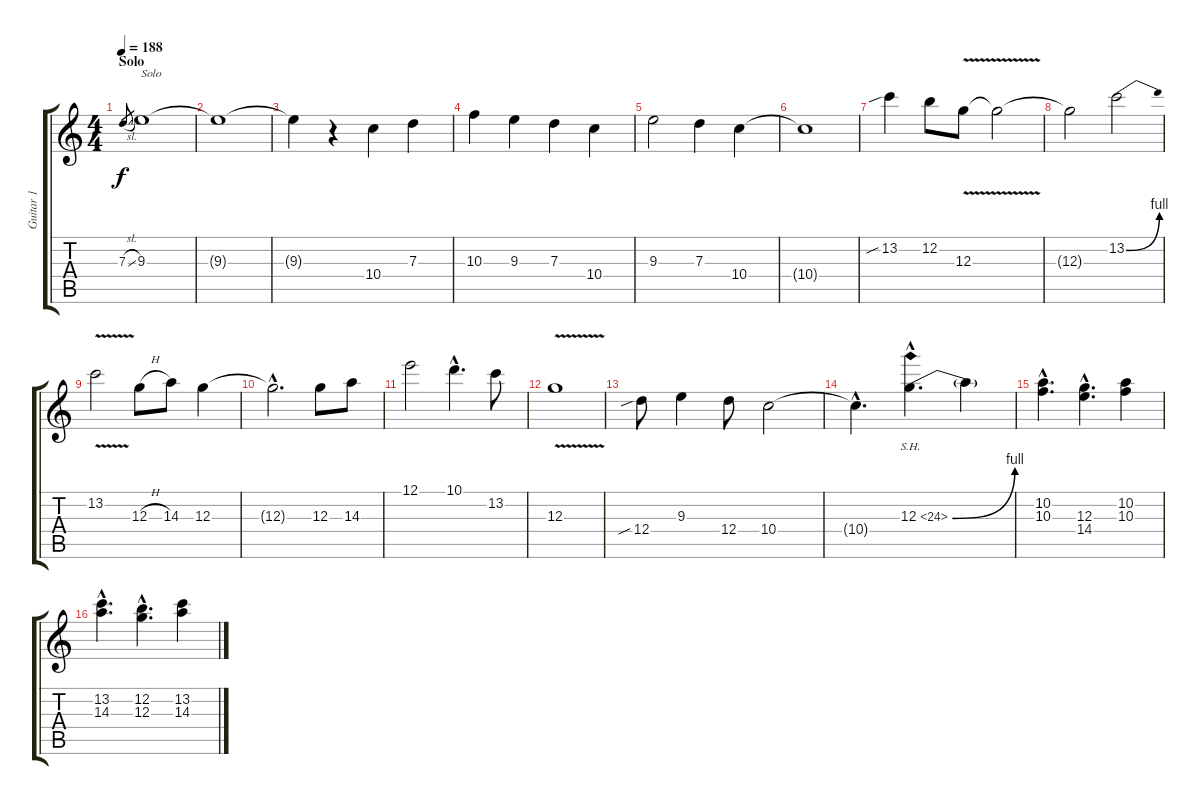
\track ("Guitar 1" "Guitar 1") {instrument distortionguitar}
\staff {score tabs}
\tuning (E4 B3 G3 D3 A2 E2) {hide}
\ts (4 4)
\section ("" "Solo")
\tempo 188
\clef g2
\ks c
7.3{sl}.8{gr dy f} 9.3.1{txt "Solo" volume 13} |
9.3{t}.1 |
9.3{t}.4 r.4 10.4.4 7.3.4 |
10.3.4 9.3.4 7.3.4 10.4.4 |
9.3.2 7.3.4 10.4.4 |
10.4{t}.1 |
13.2{sib}.4 12.2.8 12.3{v}.8 12.3{t}.2 |
12.3{t}.2 13.2{be (bend 0 0 60 4)}.2 |
13.2{v}.2 12.3{h}.8 14.3.8 12.3.4 |
12.3{hac t}.2{d} 12.3.8 14.3.8 |
12.1.2 10.1{hac}.4{d} 13.2.8 |
12.3{v}.1 |
12.4{sib}.8 9.3.4 12.4.8 10.4.2 |
10.4{hac t}.4{d} 12.3{be (bend 0 0 60 4) sh 12 hac}.4{d} 12.3{t}.4 |
(10.2{hac} 10.3{hac}).4{d} (12.3{hac} 14.4{hac}).4{d} (10.2 10.3).4 |
(13.2{hac} 14.3{hac}).4{d} (12.2{hac} 12.3{hac}).4{d} (13.2 14.3).4
